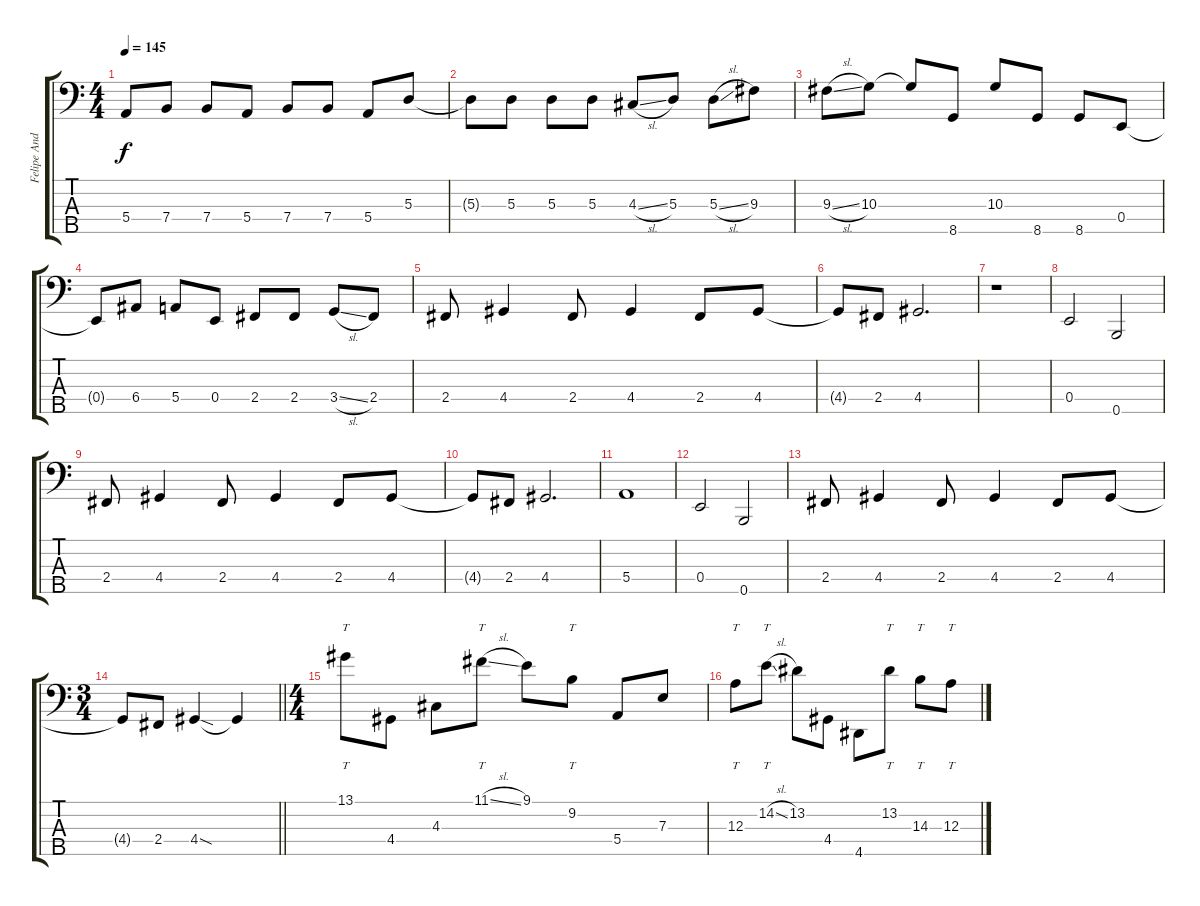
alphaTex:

\track ("Felipe Andreoli" "Felipe And") {instrument electricbassfinger}
\staff {score tabs}
\tuning (G2 D2 A1 E1 B0) {hide}
\ts (4 4)
\tempo 145
\clef f4
\ks c
5.4.8{dy f} 7.4.8 7.4.8 5.4.8 7.4.8 7.4.8 5.4.8 5.3.8 |
5.3{t}.8 5.3.8 5.3.8 5.3.8 4.3{sl}.8 5.3.8 5.3{sl}.8 9.3.8 |
9.3{sl}.8 10.3.8 10.3{t}.8 8.5.8 10.3.8 8.5.8 8.5.8 0.4.8 |
0.4{t}.8 6.4.8 5.4.8 0.4.8 2.4.8 2.4.8 3.4{sl}.8 2.4.8 |
2.4.8 4.4.4 2.4.8 4.4.4 2.4.8 4.4.8 |
4.4{t}.8 2.4.8 4.4.2{d} |
r.1 |
0.4.2 0.5.2 |
2.4.8 4.4.4 2.4.8 4.4.4 2.4.8 4.4.8 |
4.4{t}.8 2.4.8 4.4.2{d} |
5.4.1 |
0.4.2 0.5.2 |
2.4.8 4.4.4 2.4.8 4.4.4 2.4.8 4.4.8 |
\ts (3 4)
\barLineRight lightlight
4.4{t}.8 2.4.8 4.4{sod}.4 4.4{t}.4 |
\ts (4 4)
13.1.8{tt} 4.4.8 4.3.8 11.1{sl}.8{tt} 9.1.8 9.2.8{tt} 5.4.8 7.3.8 |
12.3.8{tt} 14.2{sl}.8{tt} 13.2.8 4.4.8 4.5.8 13.2.8{tt} 14.3.8{tt} 12.3.8{tt}
